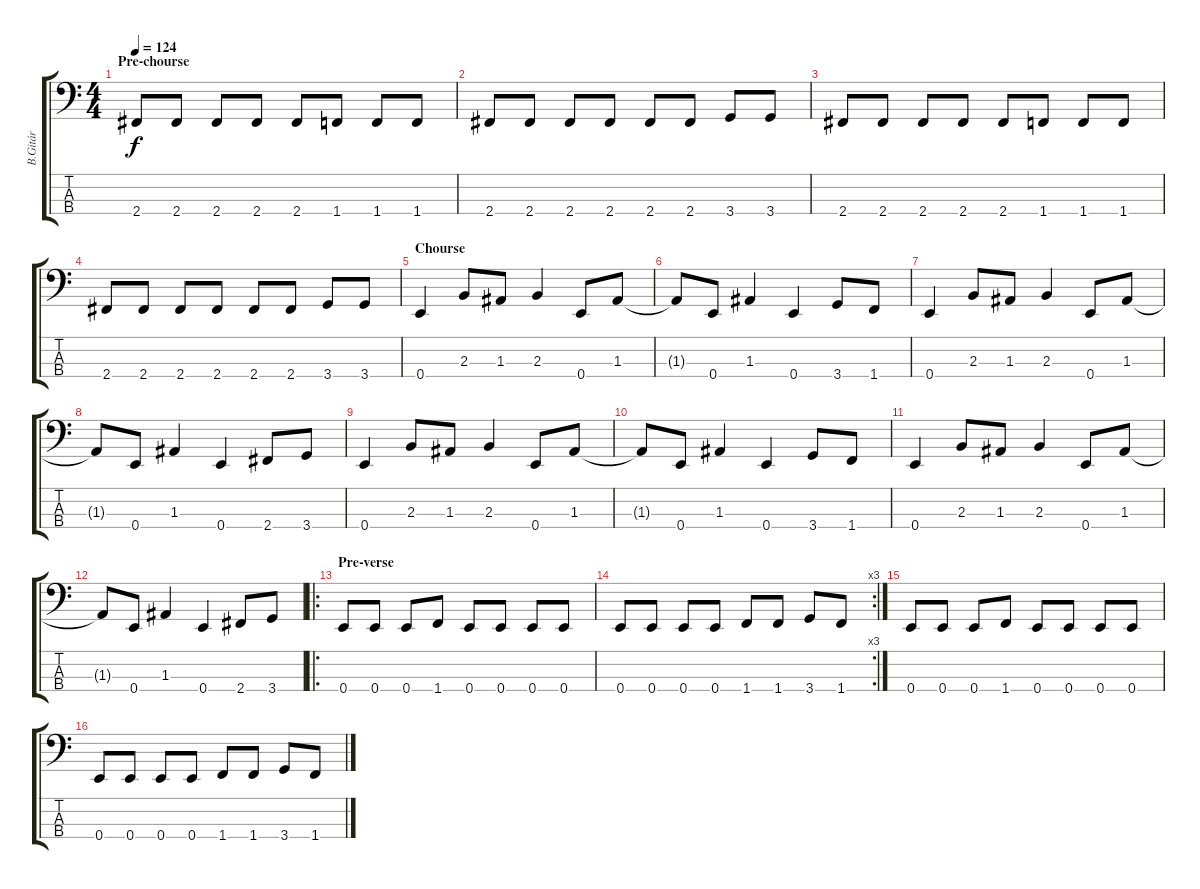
\track ("B.Gitár" "B.Gitár") {instrument electricbassfinger}
\staff {score tabs}
\tuning (G2 D2 A1 E1) {hide}
\ts (4 4)
\section ("" "Pre-chourse")
\tempo 124
\clef f4
\ks c
2.4.8{dy f} 2.4.8 2.4.8 2.4.8 2.4.8 1.4.8 1.4.8 1.4.8 |
2.4.8 2.4.8 2.4.8 2.4.8 2.4.8 2.4.8 3.4.8 3.4.8 |
2.4.8 2.4.8 2.4.8 2.4.8 2.4.8 1.4.8 1.4.8 1.4.8 |
2.4.8 2.4.8 2.4.8 2.4.8 2.4.8 2.4.8 3.4.8 3.4.8 |
\section ("" "Chourse")
0.4.4 2.3.8 1.3.8 2.3.4 0.4.8 1.3.8 |
1.3{t}.8 0.4.8 1.3.4 0.4.4 3.4.8 1.4.8 |
0.4.4 2.3.8 1.3.8 2.3.4 0.4.8 1.3.8 |
1.3{t}.8 0.4.8 1.3.4 0.4.4 2.4.8 3.4.8 |
0.4.4 2.3.8 1.3.8 2.3.4 0.4.8 1.3.8 |
1.3{t}.8 0.4.8 1.3.4 0.4.4 3.4.8 1.4.8 |
0.4.4 2.3.8 1.3.8 2.3.4 0.4.8 1.3.8 |
1.3{t}.8 0.4.8 1.3.4 0.4.4 2.4.8 3.4.8 |
\ro
\section ("" "Pre-verse")
0.4.8 0.4.8 0.4.8 1.4.8 0.4.8 0.4.8 0.4.8 0.4.8 |
\rc 3
0.4.8 0.4.8 0.4.8 0.4.8 1.4.8 1.4.8 3.4.8 1.4.8 |
0.4.8 0.4.8 0.4.8 1.4.8 0.4.8 0.4.8 0.4.8 0.4.8 |
0.4.8 0.4.8 0.4.8 0.4.8 1.4.8 1.4.8 3.4.8 1.4.8
